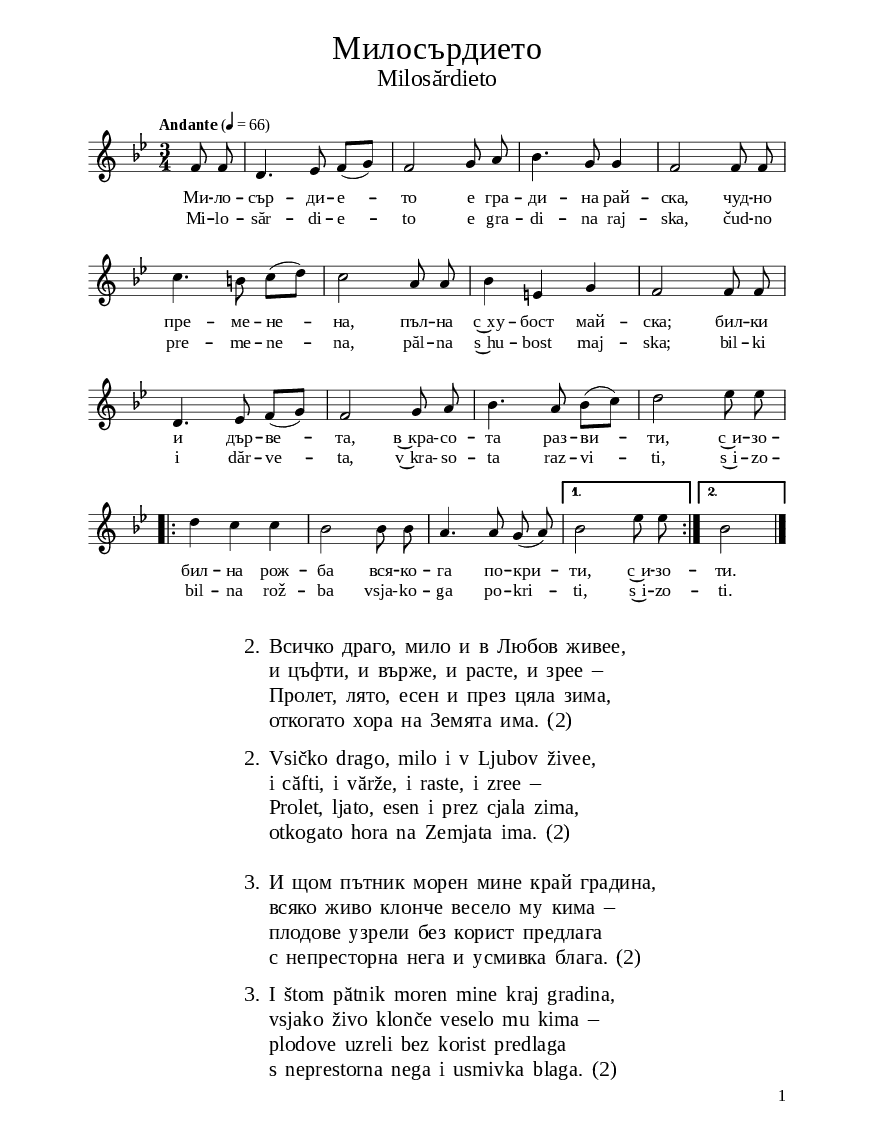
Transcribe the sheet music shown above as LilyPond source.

\version "2.24.1"

% include paper part and global functions
\include "include/globals.ily"

\bookpart {
  \label #'ref038
  \tocItem \markup "Милосърдието – Milosărdieto"
  \include "include/bookpart-paper.ily"
  \score {
    \include "include/score-layout.ily"

    \new Voice \absolute {
      \clef treble
      \key bes \major
      \time 3/4
      \tempoFunc "Andante" 4 "66"
      \autoBeamOff
      \partial 4
      \autoBeamOff
      f'8 f'8 | d'4. es'8 f' ([ g' ]) |  f'2 g'8 a' |  bes'4. g'8 g'4 |  f'2 f'8 f' \break |
      c''4. b'8 c'' ([ d'' ]) |c''2 a'8 a' | bes'4 e' g' | f'2 f'8 f' \break |
      d'4. es'8 f' ([ g' ]) | f'2 g'8 a' | bes'4. a'8 bes' ([ c'' ]) | d''2 es''8 es'' \break
      \repeat volta 2 {d''4 c'' c'' bes'2 bes'8 bes' | a'4. a'8 g' ( a' ) |}
      \alternative { { bes'2 es''8 es'' } {  bes'2 \bar "|." \break } }
    }


    \addlyrics {
      Ми -- ло -- сър -- ди -- е -- то е гра -- ди -- на рай --
      ска, чуд -- но пре -- ме -- не -- на, пъл -- на
      с~ху -- бост май -- ска; бил -- ки и дър -- ве --
      та, "в~кра-" -- со -- та раз -- ви -- ти, с~и -- зо
      -- бил -- на рож -- ба вся -- ко -- га по -- кри
      -- ти, с~и -- зо -- ти.
    }

    \addlyrics {
      Mi -- lo -- săr -- di -- e -- to e gra -- di -- na raj --
      ska, čud -- no pre -- me -- ne -- na, păl -- na
      s~hu -- bost maj -- ska; bil -- ki i dăr -- ve --
      ta, "v~kra-" -- so -- ta raz -- vi -- ti, s~i -- zo
      -- bil -- na rož -- ba "vsja-" -- ko -- ga po -- kri
      -- ti, s~i -- zo -- ti.
    }

    \header {
      title = \titleFunc "Милосърдието" "Milosărdieto"
    }

    \midi{}

  } % score



  \markup \fontsize #bgCoupletFontSize {
    \hspace #15
    \override #`(baseline-skip . ,bgCoupletBaselineSkip)
    \column {
      \line {2. Всичко драго, мило и в Любов живее,}

      \line {"   "и цъфти, и върже, и расте, и зрее  –}

      \line {"   "Пролет, лято, есен и през цяла зима,}

      \line {"   "откогато хора на Земята има. (2)}
      \vspace #0.4

      \line {2. Vsičko drago, milo i v Ljubov živee,}

      \line {"   "i căfti, i vărže, i raste, i zree  –}

      \line {"   "Prolet, ljato, esen i prez cjala zima,}

      \line {"   "otkogato hora na Zemjata ima. (2)}
      \line { " " }

      \line {3. И щом пътник морен мине край градина,}

      \line {"   "всяко живо клонче весело му кима –}

      \line {"   "плодове узрели без корист предлага}

      \line {"   "с непресторна нега и усмивка блага. (2)}
      \vspace #0.4
      \line {3. I štom pătnik moren mine kraj gradina,}

      \line {"   "vsjako živo klonče veselo mu kima –}

      \line {"   "plodove uzreli bez korist predlaga}

      \line {"   "s neprestorna nega i usmivka blaga. (2)}


    }


  } % markup

  \pageBreak

  \markup \fontsize #bgCoupletFontSize {
    \hspace #15
    \override #`(baseline-skip . ,bgCoupletBaselineSkip)
    \column {

      \line {4. Бедни и богати, здрави или болни, }

      \line {"   "и по всяко време тука са доволни, }

      \line {"   "че сменяват в Радост грижите, хомота, }

      \line {"   " и с утеха виждат смисъл във живота. (2) }
      \vspace #0.4
      \line {4. Bedni i bogati, zdravi ili bolni, }

      \line {"   "i po vsjako vreme tuka sa dovolni, }

      \line {"   "če smenjavat v Radost grižite, homota, }

      \line {"   " i s uteha viždat smisăl văv života. (2) }
      \line { " " }

      \line {5. Затуй, който дири истинска победа,}

      \line {"   "рай такъв прекрасен нека си отгледа;}

      \line {"   "няма да се свърши щастие за него,}

      \line {"   "ще го благославят и Земя, и Небо. (2)}
      \vspace #0.4
      \line {5. Zatuj, kojto diri istinska pobeda,}

      \line {"   "raj takăv prekrasen neka si otgleda;}

      \line {"   "njama da se svărši štastie za nego,}

      \line {"   "šte go blagoslavjat i Zemja, i Nebo. (2)}
    }


  } % markup


  \markup \empty-two

  % include foreign translation(s) of the song
  \version "2.20.0"

\markup \fill-line { \fontsize #6 "Die Barmherzigkeit" }
\markup \null
\markup \null
\markup \fontsize #+2.5 {
  \hspace #6
  \override #'(baseline-skip . 2)
  \column {
    \line { "   " }
    \line { 1. Die Barmherzigkeit ist ein Paradiesgarten, }

    \line { "   " wunderschön geschmückt, erfüllt von der Maischönheit;  }

    \line { "   " Kräuter und Bäume, entwickelt in Schönheit, }

    \line { "   " immerdar reichlich bedeckt mit Früchten. (2)  }
    \line { "   " }

    \line { 2. Alles Wertvolle und Liebe lebt in Liebe,  }

    \line { "   " blüht, bildet Frucht, gedeiht und reift. }

    \line { "   " Frühling, Sommer, Herbst und Winter,  }

    \line { "   " seitdem es Menschen auf der Erde gibt. (2)}
    \line { "   " }

    \line { 3. Und wenn ein müder Reisender am Garten vorbeikommt, }

    \line { "   " begrüßt ihn freundlich jedes kleine, lebendige Ästchen  }

    \line { "   " und bietet ihm uneigennützig die reifen Früchte }

    \line { "   " mit einer aufrichtigen Wonne und mit einem gütigen Lächeln an. (2)}
    \line { "   " }

    \line { 4. Arme und Reiche, Gesunde oder Kranke }

    \line { "   " sind in jeder Zeit hier zufrieden,  }

    \line { "   " dass sie die Sorgen und das Joch in Freude verwandeln,  }

    \line { "   " mit Trost den Sinn des Lebens sehen. (2)}
    \line { "   " }

    \line { 5. Deshalb sollte jener, der nach dem wahren Sieg sucht, }

    \line { "   " solch ein wunderbares Paradies großziehen.  }

    \line { "   " Das Glück wird für ihn nicht enden  }

    \line { "   " Erde und Himmel werden ihn segnen. (2)}

  }
}


} % bookpart
